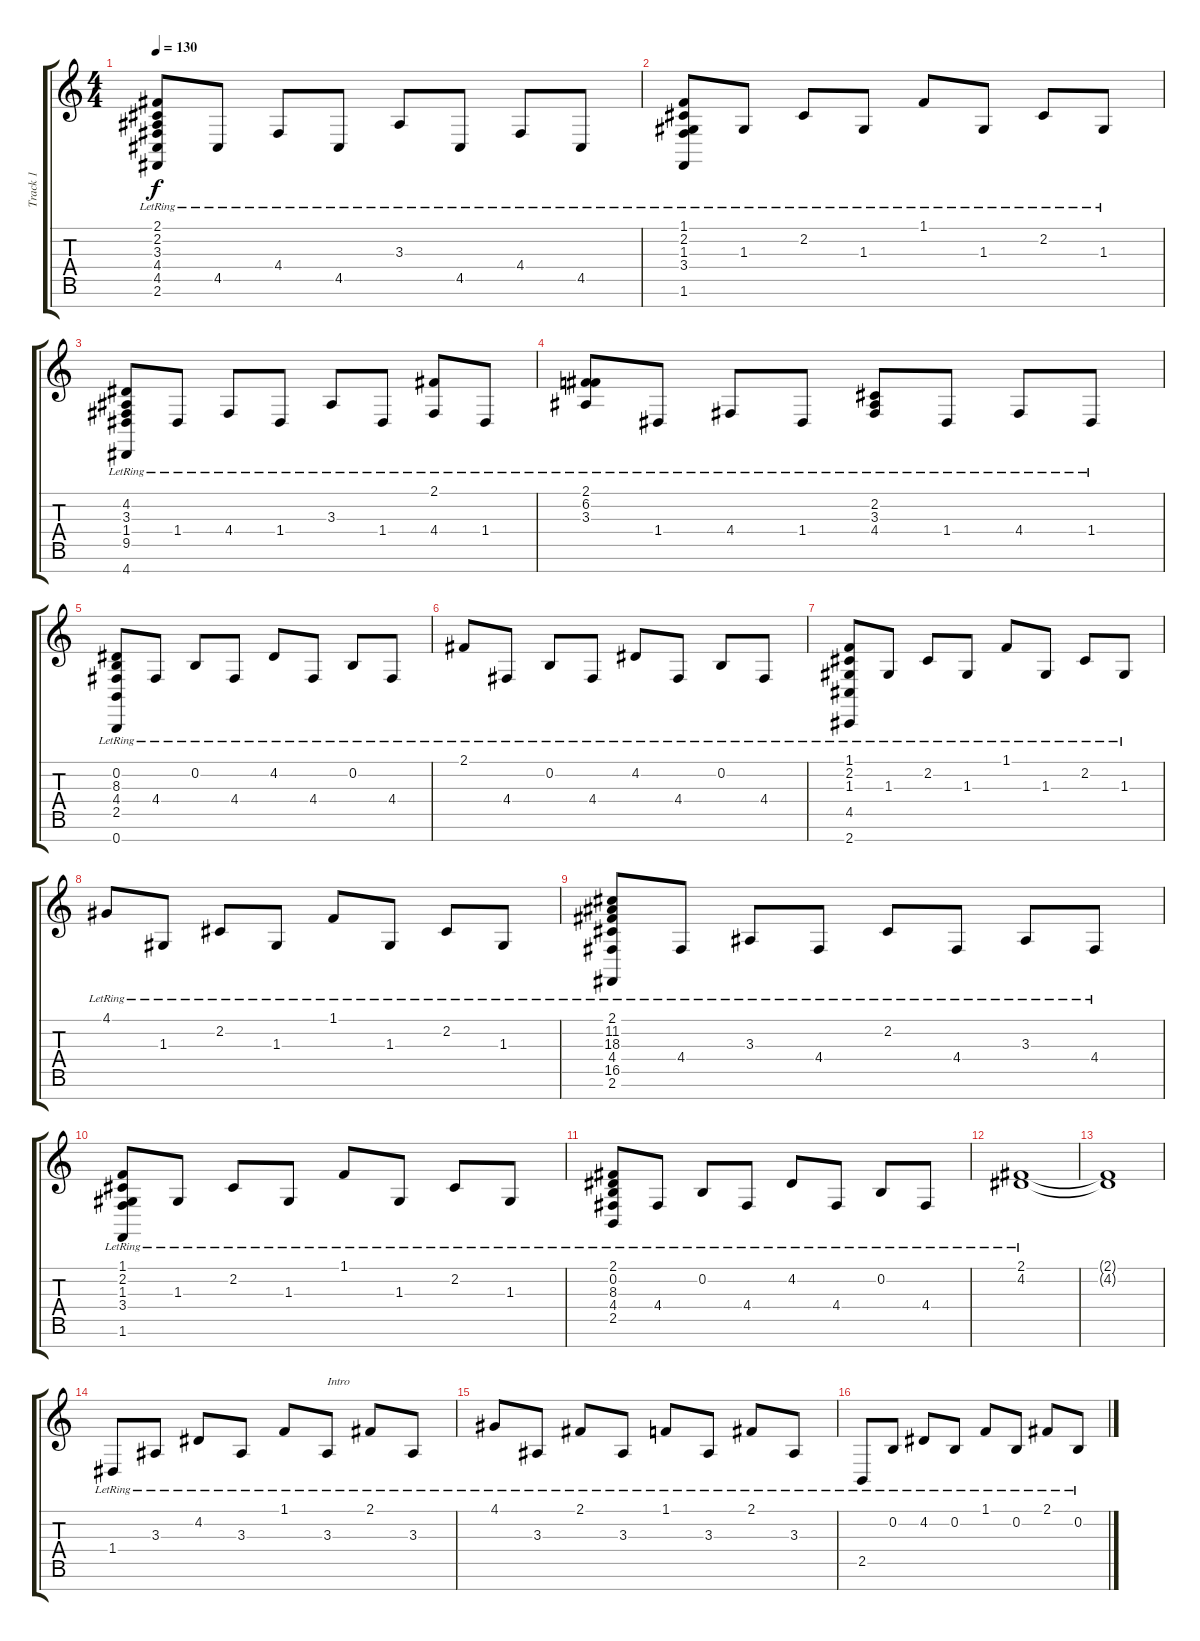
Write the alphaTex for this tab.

\track ("Track 1" "Track 1") {instrument acousticgrandpiano}
\staff {score tabs}
\tuning (E4 B3 G3 D3 A2 E2 B1) {hide}
\ts (4 4)
\tempo 130
\clef g2
\ks c
(2.1 2.2 3.3 4.4{lr} 4.5 2.6{lr}).8{dy f} 4.5{lr}.8 4.4{lr}.8 4.5{lr}.8 3.3{lr}.8 4.5{lr}.8 4.4{lr}.8 4.5{lr}.8 |
(1.1{lr} 2.2{lr} 1.3{lr} 3.4{lr} 1.6{lr}).8 1.3{lr}.8 2.2{lr}.8 1.3{lr}.8 1.1{lr}.8 1.3{lr}.8 2.2{lr}.8 1.3{lr}.8 |
(4.2{lr} 3.3{lr} 1.4{lr} 9.5{lr} 4.7{lr}).8 1.4{lr}.8 4.4{lr}.8 1.4{lr}.8 3.3{lr}.8 1.4{lr}.8 (2.1 4.4{lr}).8 1.4{lr}.8 |
(2.1{lr} 6.2 3.3).8 1.4{lr}.8 4.4{lr}.8 1.4{lr}.8 (2.2 3.3{lr} 4.4).8 1.4{lr}.8 4.4{lr}.8 1.4{lr}.8 |
(0.2{lr} 8.3{lr} 4.4{lr} 2.5{lr} 0.7{lr}).8 4.4{lr}.8 0.2{lr}.8 4.4{lr}.8 4.2{lr}.8 4.4{lr}.8 0.2{lr}.8 4.4{lr}.8 |
2.1{lr}.8 4.4{lr}.8 0.2{lr}.8 4.4{lr}.8 4.2{lr}.8 4.4{lr}.8 0.2{lr}.8 4.4{lr}.8 |
(1.1{lr} 2.2{lr} 1.3{lr} 4.5{lr} 2.7{lr}).8 1.3{lr}.8 2.2{lr}.8 1.3{lr}.8 1.1{lr}.8 1.3{lr}.8 2.2{lr}.8 1.3{lr}.8 |
4.1{lr}.8 1.3{lr}.8 2.2{lr}.8 1.3{lr}.8 1.1{lr}.8 1.3{lr}.8 2.2{lr}.8 1.3{lr}.8 |
(2.1{lr} 11.2{lr} 18.3{lr} 4.4{lr} 16.5{lr} 2.6).8 4.4{lr}.8 3.3{lr}.8 4.4{lr}.8 2.2{lr}.8 4.4{lr}.8 3.3{lr}.8 4.4{lr}.8 |
(1.1{lr} 2.2{lr} 1.3{lr} 3.4{lr} 1.6{lr}).8 1.3{lr}.8 2.2{lr}.8 1.3{lr}.8 1.1{lr}.8 1.3{lr}.8 2.2{lr}.8 1.3{lr}.8 |
(2.1{lr} 0.2{lr} 8.3{lr} 4.4{lr} 2.5{lr}).8 4.4{lr}.8 0.2{lr}.8 4.4{lr}.8 4.2{lr}.8 4.4{lr}.8 0.2{lr}.8 4.4{lr}.8 |
(2.1 4.2{lr}).1 |
(2.1{t} 4.2{t}).1 |
1.4{lr}.8 3.3{lr}.8 4.2{lr}.8 3.3{lr}.8 1.1{lr}.8 3.3{lr}.8{txt "Intro"} 2.1{lr}.8 3.3{lr}.8 |
4.1{lr}.8 3.3{lr}.8 2.1{lr}.8 3.3{lr}.8 1.1{lr}.8 3.3{lr}.8 2.1{lr}.8 3.3{lr}.8 |
2.5{lr}.8 0.2{lr}.8 4.2{lr}.8 0.2{lr}.8 1.1{lr}.8 0.2{lr}.8 2.1{lr}.8 0.2{lr}.8
